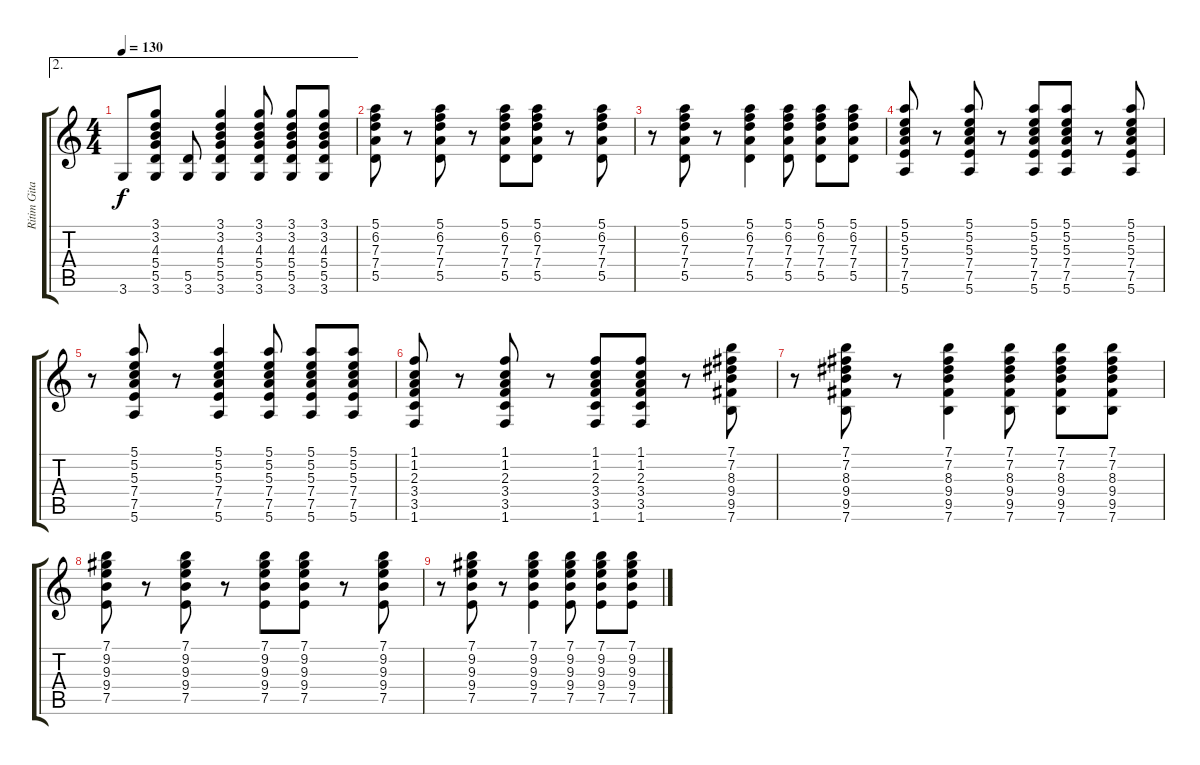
\track ("Ritim Gitar 2" "Ritim Gita") {instrument overdrivenguitar}
\staff {score tabs}
\tuning (E4 B3 G3 D3 A2 E2) {hide}
\ae 2
\ts (4 4)
\tempo 130
\clef g2
\ks c
3.6{t}.8{dy f} (3.1 3.2 4.3 5.4 5.5 3.6).8 (5.5 3.6).8 (3.1 3.2 4.3 5.4 5.5 3.6).4 (3.1 3.2 4.3 5.4 5.5 3.6).8 (3.1 3.2 4.3 5.4 5.5 3.6).8 (3.1 3.2 4.3 5.4 5.5 3.6).8 |
(5.1 6.2 7.3 7.4 5.5).8 r.8 (5.1 6.2 7.3 7.4 5.5).8 r.8 (5.1 6.2 7.3 7.4 5.5).8 (5.1 6.2 7.3 7.4 5.5).8 r.8 (5.1 6.2 7.3 7.4 5.5).8 |
r.8 (5.1 6.2 7.3 7.4 5.5).8 r.8 (5.1 6.2 7.3 7.4 5.5).4 (5.1 6.2 7.3 7.4 5.5).8 (5.1 6.2 7.3 7.4 5.5).8 (5.1 6.2 7.3 7.4 5.5).8 |
(5.1 5.2 5.3 7.4 7.5 5.6).8 r.8 (5.1 5.2 5.3 7.4 7.5 5.6).8 r.8 (5.1 5.2 5.3 7.4 7.5 5.6).8 (5.1 5.2 5.3 7.4 7.5 5.6).8 r.8 (5.1 5.2 5.3 7.4 7.5 5.6).8 |
r.8 (5.1 5.2 5.3 7.4 7.5 5.6).8 r.8 (5.1 5.2 5.3 7.4 7.5 5.6).4 (5.1 5.2 5.3 7.4 7.5 5.6).8 (5.1 5.2 5.3 7.4 7.5 5.6).8 (5.1 5.2 5.3 7.4 7.5 5.6).8 |
(1.1 1.2 2.3 3.4 3.5 1.6).8 r.8 (1.1 1.2 2.3 3.4 3.5 1.6).8 r.8 (1.1 1.2 2.3 3.4 3.5 1.6).8 (1.1 1.2 2.3 3.4 3.5 1.6).8 r.8 (7.1 7.2 8.3 9.4 9.5 7.6).8 |
r.8 (7.1 7.2 8.3 9.4 9.5 7.6).8 r.8 (7.1 7.2 8.3 9.4 9.5 7.6).4 (7.1 7.2 8.3 9.4 9.5 7.6).8 (7.1 7.2 8.3 9.4 9.5 7.6).8 (7.1 7.2 8.3 9.4 9.5 7.6).8 |
(7.1 9.2 9.3 9.4 7.5).8 r.8 (7.1 9.2 9.3 9.4 7.5).8 r.8 (7.1 9.2 9.3 9.4 7.5).8 (7.1 9.2 9.3 9.4 7.5).8 r.8 (7.1 9.2 9.3 9.4 7.5).8 |
r.8 (7.1 9.2 9.3 9.4 7.5).8 r.8 (7.1 9.2 9.3 9.4 7.5).4 (7.1 9.2 9.3 9.4 7.5).8 (7.1 9.2 9.3 9.4 7.5).8 (7.1 9.2 9.3 9.4 7.5).8
